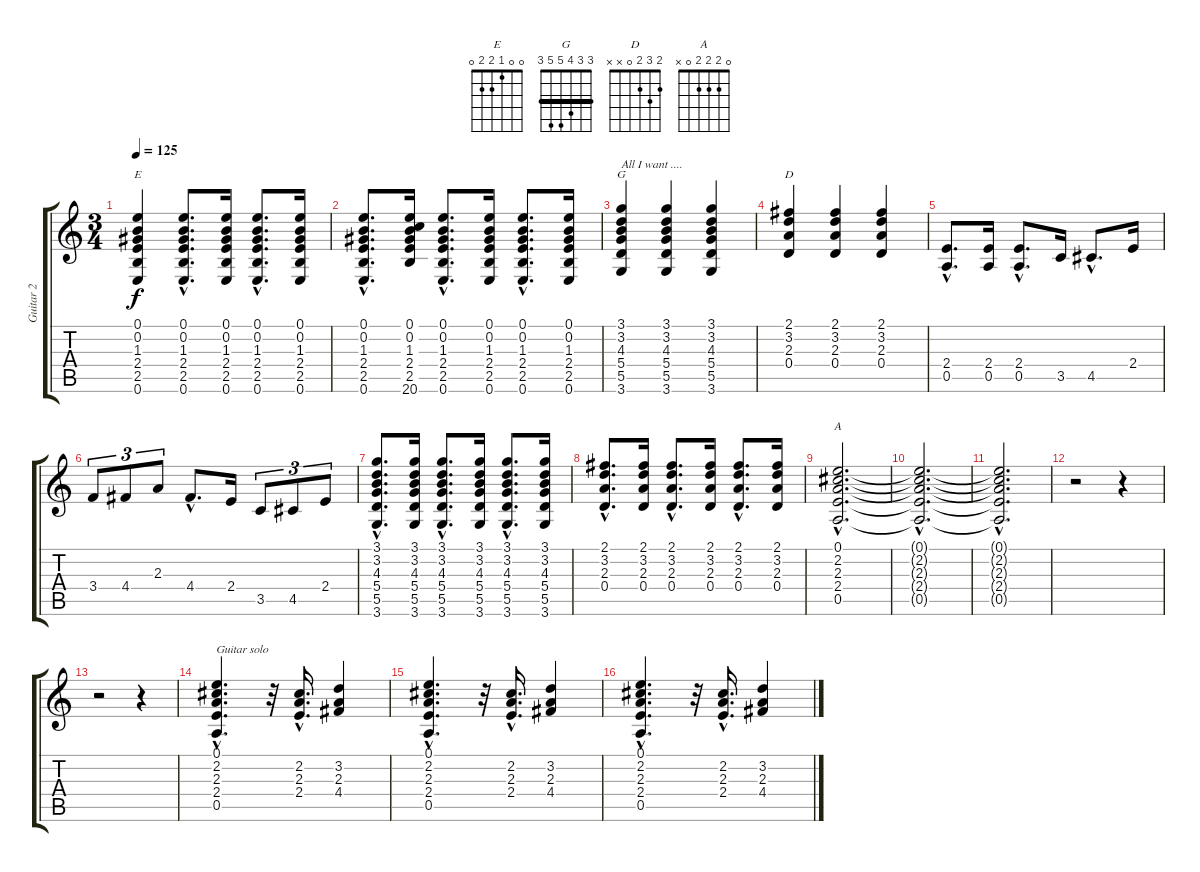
\track ("Guitar 2" "Guitar 2") {instrument electricguitarclean}
\staff {score tabs}
\tuning (E4 B3 G3 D3 A2 E2) {hide}
\chord ("E" 0 0 1 2 2 0)
\chord ("G" 3 3 4 5 5 3) {barre 3}
\chord ("D" 2 3 2 0 x x)
\chord ("A" 0 2 2 2 0 x)
\ts (3 4)
\tempo 125
\clef g2
\ks c
(0.1 0.2 1.3 2.4 2.5 0.6).4{ch "E" dy f} (0.1{hac} 0.2{hac} 1.3{hac} 2.4{hac} 2.5{hac} 0.6{hac}).8{d} (0.1 0.2 1.3 2.4 2.5 0.6).16 (0.1{hac} 0.2{hac} 1.3{hac} 2.4{hac} 2.5{hac} 0.6{hac}).8{d} (0.1 0.2 1.3 2.4 2.5 0.6).16 |
(0.1{hac} 0.2{hac} 1.3{hac} 2.4{hac} 2.5{hac} 0.6{hac}).8{d} (0.1 0.2 1.3 2.4 2.5 20.6).16 (0.1{hac} 0.2{hac} 1.3{hac} 2.4{hac} 2.5{hac} 0.6{hac}).8{d} (0.1 0.2 1.3 2.4 2.5 0.6).16 (0.1{hac} 0.2{hac} 1.3{hac} 2.4{hac} 2.5{hac} 0.6{hac}).8{d} (0.1 0.2 1.3 2.4 2.5 0.6).16 |
(3.1 3.2 4.3 5.4 5.5 3.6).4{ch "G" txt "All I want ...."} (3.1 3.2 4.3 5.4 5.5 3.6).4 (3.1 3.2 4.3 5.4 5.5 3.6).4 |
(2.1 3.2 2.3 0.4).4{ch "D"} (2.1 3.2 2.3 0.4).4 (2.1 3.2 2.3 0.4).4 |
(2.4{hac} 0.5{hac}).8{d} (2.4 0.5).16 (2.4{hac} 0.5{hac}).8{d} 3.5.16 4.5{hac}.8{d} 2.4.16 |
3.4.8{tu (3 2)} 4.4.8{tu (3 2)} 2.3.8{tu (3 2)} 4.4{hac}.8{d} 2.4.16 3.5.8{tu (3 2)} 4.5.8{tu (3 2)} 2.4.8{tu (3 2)} |
(3.1{hac} 3.2{hac} 4.3{hac} 5.4{hac} 5.5{hac} 3.6{hac}).8{d} (3.1 3.2 4.3 5.4 5.5 3.6).16 (3.1{hac} 3.2{hac} 4.3{hac} 5.4{hac} 5.5{hac} 3.6{hac}).8{d} (3.1 3.2 4.3 5.4 5.5 3.6).16 (3.1{hac} 3.2{hac} 4.3{hac} 5.4{hac} 5.5{hac} 3.6{hac}).8{d} (3.1 3.2 4.3 5.4 5.5 3.6).16 |
(2.1{hac} 3.2{hac} 2.3{hac} 0.4{hac}).8{d} (2.1 3.2 2.3 0.4).16 (2.1{hac} 3.2{hac} 2.3{hac} 0.4{hac}).8{d} (2.1 3.2 2.3 0.4).16 (2.1{hac} 3.2{hac} 2.3{hac} 0.4{hac}).8{d} (2.1 3.2 2.3 0.4).16 |
(0.1{hac} 2.2{hac} 2.3{hac} 2.4{hac} 0.5{hac}).2{d ch "A"} |
(0.1{hac t} 2.2{hac t} 2.3{hac t} 2.4{hac t} 0.5{hac t}).2{d} |
(0.1{hac t} 2.2{hac t} 2.3{hac t} 2.4{hac t} 0.5{hac t}).2{d} |
r.2 r.4 |
r.2 r.4 |
(0.1{hac} 2.2{hac} 2.3{hac} 2.4{hac} 0.5{hac}).4{d txt "Guitar solo"} r.32 (2.2{hac} 2.3{hac} 2.4{hac}).16{d} (3.2 2.3 4.4).4 |
(0.1{hac} 2.2{hac} 2.3{hac} 2.4{hac} 0.5{hac}).4{d} r.32 (2.2{hac} 2.3{hac} 2.4{hac}).16{d} (3.2 2.3 4.4).4 |
(0.1{hac} 2.2{hac} 2.3{hac} 2.4{hac} 0.5{hac}).4{d} r.32 (2.2{hac} 2.3{hac} 2.4{hac}).16{d} (3.2 2.3 4.4).4
